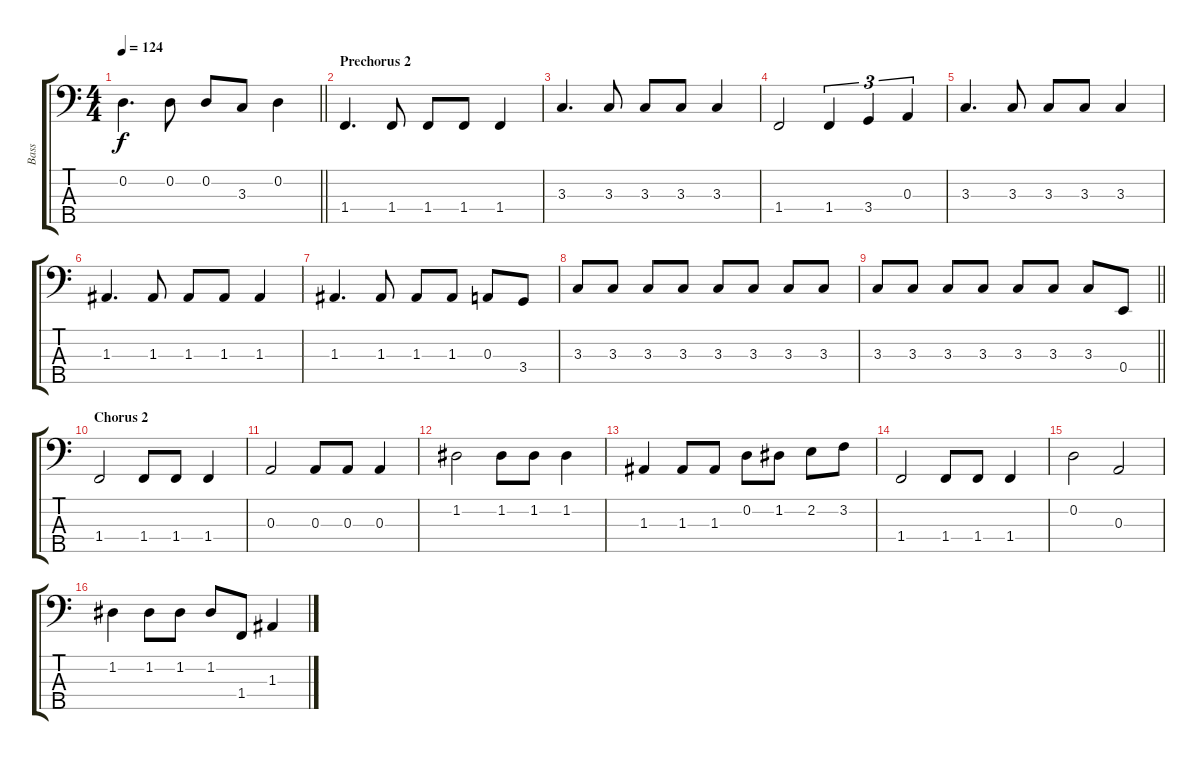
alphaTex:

\track ("Bass" "Bass") {instrument electricbassfinger}
\staff {score tabs}
\tuning (G2 D2 A1 E1 B0) {hide}
\ts (4 4)
\tempo 124
\clef f4
\barLineRight lightlight
\ks c
0.2.4{d dy f} 0.2.8 0.2.8 3.3.8 0.2.4 |
\section ("" "Prechorus 2")
1.4.4{d} 1.4.8 1.4.8 1.4.8 1.4.4 |
3.3.4{d} 3.3.8 3.3.8 3.3.8 3.3.4 |
1.4.2 1.4.4{tu (3 2)} 3.4.4{tu (3 2)} 0.3.4{tu (3 2)} |
3.3.4{d} 3.3.8 3.3.8 3.3.8 3.3.4 |
1.3.4{d} 1.3.8 1.3.8 1.3.8 1.3.4 |
1.3.4{d} 1.3.8 1.3.8 1.3.8 0.3.8 3.4.8 |
3.3.8 3.3.8 3.3.8 3.3.8 3.3.8 3.3.8 3.3.8 3.3.8 |
\barLineRight lightlight
3.3.8 3.3.8 3.3.8 3.3.8 3.3.8 3.3.8 3.3.8 0.4.8 |
\section ("" "Chorus 2")
1.4.2 1.4.8 1.4.8 1.4.4 |
0.3.2 0.3.8 0.3.8 0.3.4 |
1.2.2 1.2.8 1.2.8 1.2.4 |
1.3.4 1.3.8 1.3.8 0.2.8 1.2.8 2.2.8 3.2.8 |
1.4.2 1.4.8 1.4.8 1.4.4 |
0.2.2 0.3.2 |
1.2.4 1.2.8 1.2.8 1.2.8 1.4.8 1.3.4
